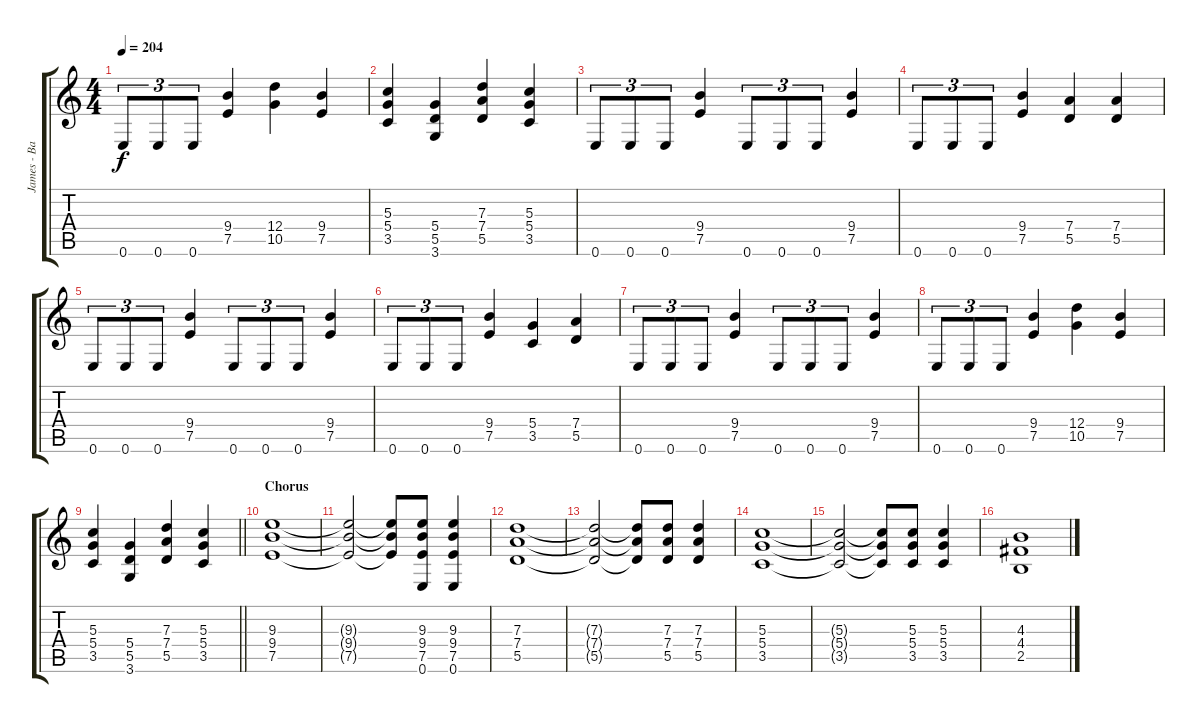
\track ("James - Back Guitar" "James - Ba") {solo instrument overdrivenguitar}
\staff {score tabs}
\tuning (E4 B3 G3 D3 A2 E2) {hide}
\ts (4 4)
\tempo 204
\clef g2
\ks c
0.6.8{tu (3 2) dy f} 0.6.8{tu (3 2)} 0.6.8{tu (3 2)} (9.4 7.5).4 (12.4 10.5).4 (9.4 7.5).4 |
(5.3 5.4 3.5).4 (5.4 5.5 3.6).4 (7.3 7.4 5.5).4 (5.3 5.4 3.5).4 |
0.6.8{tu (3 2)} 0.6.8{tu (3 2)} 0.6.8{tu (3 2)} (9.4 7.5).4 0.6.8{tu (3 2)} 0.6.8{tu (3 2)} 0.6.8{tu (3 2)} (9.4 7.5).4 |
0.6.8{tu (3 2)} 0.6.8{tu (3 2)} 0.6.8{tu (3 2)} (9.4 7.5).4 (7.4 5.5).4 (7.4 5.5).4 |
0.6.8{tu (3 2)} 0.6.8{tu (3 2)} 0.6.8{tu (3 2)} (9.4 7.5).4 0.6.8{tu (3 2)} 0.6.8{tu (3 2)} 0.6.8{tu (3 2)} (9.4 7.5).4 |
0.6.8{tu (3 2)} 0.6.8{tu (3 2)} 0.6.8{tu (3 2)} (9.4 7.5).4 (5.4 3.5).4 (7.4 5.5).4 |
0.6.8{tu (3 2)} 0.6.8{tu (3 2)} 0.6.8{tu (3 2)} (9.4 7.5).4 0.6.8{tu (3 2)} 0.6.8{tu (3 2)} 0.6.8{tu (3 2)} (9.4 7.5).4 |
0.6.8{tu (3 2)} 0.6.8{tu (3 2)} 0.6.8{tu (3 2)} (9.4 7.5).4 (12.4 10.5).4 (9.4 7.5).4 |
\barLineRight lightlight
(5.3 5.4 3.5).4 (5.4 5.5 3.6).4 (7.3 7.4 5.5).4 (5.3 5.4 3.5).4 |
\section ("" "Chorus")
(9.3 9.4 7.5).1 |
(9.3{t} 9.4{t} 7.5{t}).2 (9.3{t} 9.4{t} 7.5{t}).8 (9.3 9.4 7.5 0.6).8 (9.3 9.4 7.5 0.6).4 |
(7.3 7.4 5.5).1 |
(7.3{t} 7.4{t} 5.5{t}).2 (7.3{t} 7.4{t} 5.5{t}).8 (7.3 7.4 5.5).8 (7.3 7.4 5.5).4 |
(5.3 5.4 3.5).1 |
(5.3{t} 5.4{t} 3.5{t}).2 (5.3{t} 5.4{t} 3.5{t}).8 (5.3 5.4 3.5).8 (5.3 5.4 3.5).4 |
(4.3 4.4 2.5).1
